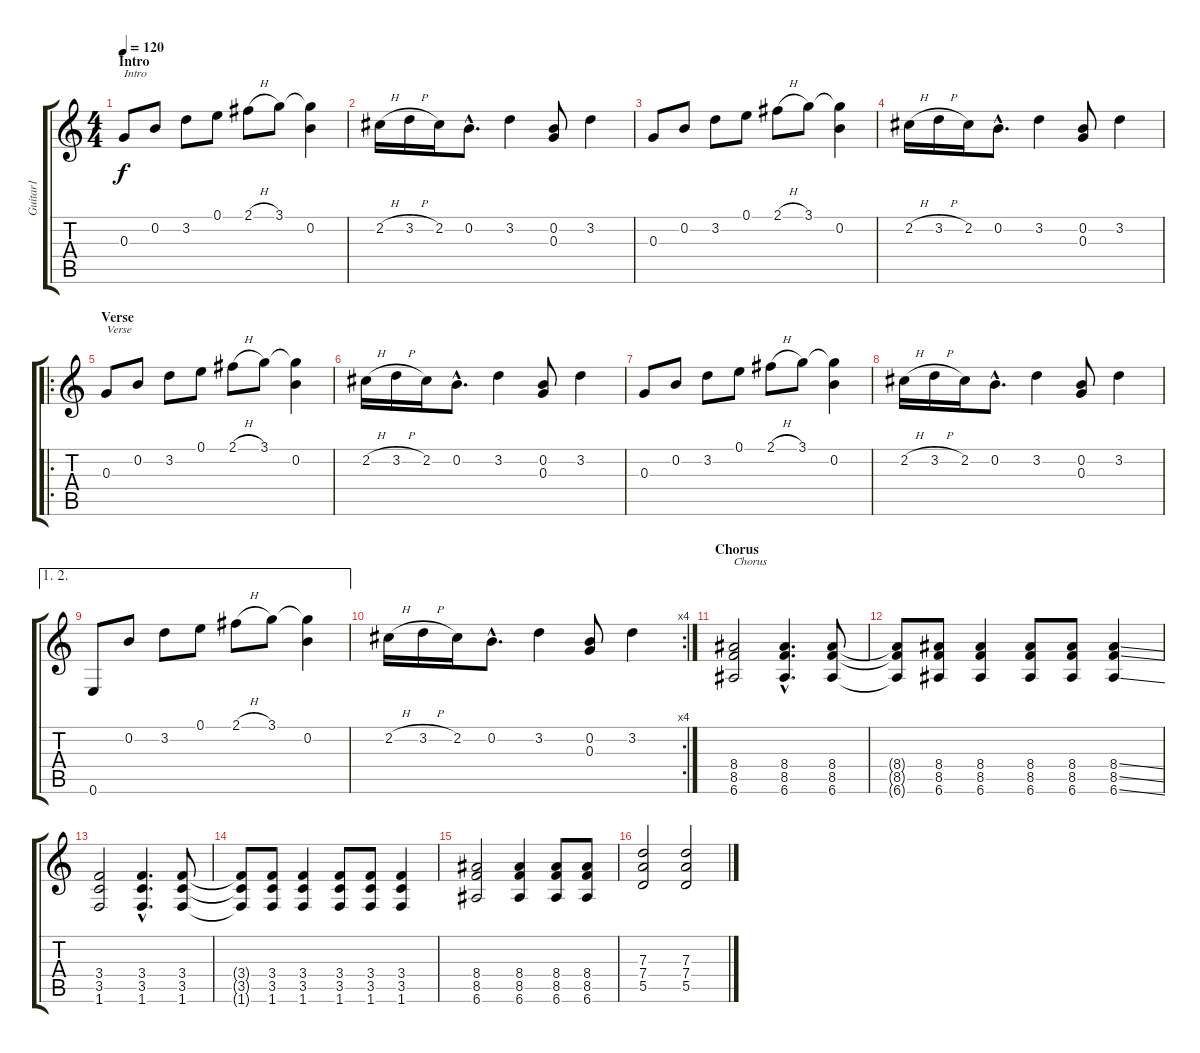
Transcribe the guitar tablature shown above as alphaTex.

\track ("Guitar1" "Guitar1") {instrument acousticguitarsteel}
\staff {score tabs}
\tuning (E4 B3 G3 D3 A2 E2) {hide}
\ts (4 4)
\section ("" "Intro")
\tempo 120
\clef g2
\ks c
0.3.8{txt "Intro" dy f instrument acousticguitarsteel} 0.2.8 3.2.8 0.1.8 2.1{h}.8 3.1.8 (3.1{t} 0.2).4 |
2.2{h}.16 3.2{h}.16 2.2.16 0.2{hac}.8{d} 3.2.4 (0.2 0.3).8 3.2.4 |
0.3.8 0.2.8 3.2.8 0.1.8 2.1{h}.8 3.1.8 (3.1{t} 0.2).4 |
2.2{h}.16 3.2{h}.16 2.2.16 0.2{hac}.8{d} 3.2.4 (0.2 0.3).8 3.2.4 |
\ro
\section ("" "Verse")
0.3.8{txt "Verse"} 0.2.8 3.2.8 0.1.8 2.1{h}.8 3.1.8 (3.1{t} 0.2).4 |
2.2{h}.16 3.2{h}.16 2.2.16 0.2{hac}.8{d} 3.2.4 (0.2 0.3).8 3.2.4 |
0.3.8 0.2.8 3.2.8 0.1.8 2.1{h}.8 3.1.8 (3.1{t} 0.2).4 |
2.2{h}.16 3.2{h}.16 2.2.16 0.2{hac}.8{d} 3.2.4 (0.2 0.3).8 3.2.4 |
\ae (1 2)
0.6.8 0.2.8 3.2.8 0.1.8 2.1{h}.8 3.1.8 (3.1{t} 0.2).4 |
\rc 4
2.2{h}.16 3.2{h}.16 2.2.16 0.2{hac}.8{d} 3.2.4 (0.2 0.3).8 3.2.4 |
\section ("" "Chorus")
(8.4 8.5 6.6).2{txt "Chorus"} (8.4{hac} 8.5{hac} 6.6{hac}).4{d} (8.4 8.5 6.6).8 |
(8.4{t} 8.5{t} 6.6{t}).8 (8.4 8.5 6.6).8 (8.4 8.5 6.6).4 (8.4 8.5 6.6).8 (8.4 8.5 6.6).8 (8.4{ss} 8.5{ss} 6.6{ss}).4 |
(3.4 3.5 1.6).2 (3.4{hac} 3.5{hac} 1.6{hac}).4{d} (3.4 3.5 1.6).8 |
(3.4{t} 3.5{t} 1.6{t}).8 (3.4 3.5 1.6).8 (3.4 3.5 1.6).4 (3.4 3.5 1.6).8 (3.4 3.5 1.6).8 (3.4 3.5 1.6).4 |
(8.4 8.5 6.6).2 (8.4 8.5 6.6).4 (8.4 8.5 6.6).8 (8.4 8.5 6.6).8 |
(7.3 7.4 5.5).2 (7.3 7.4 5.5).2
